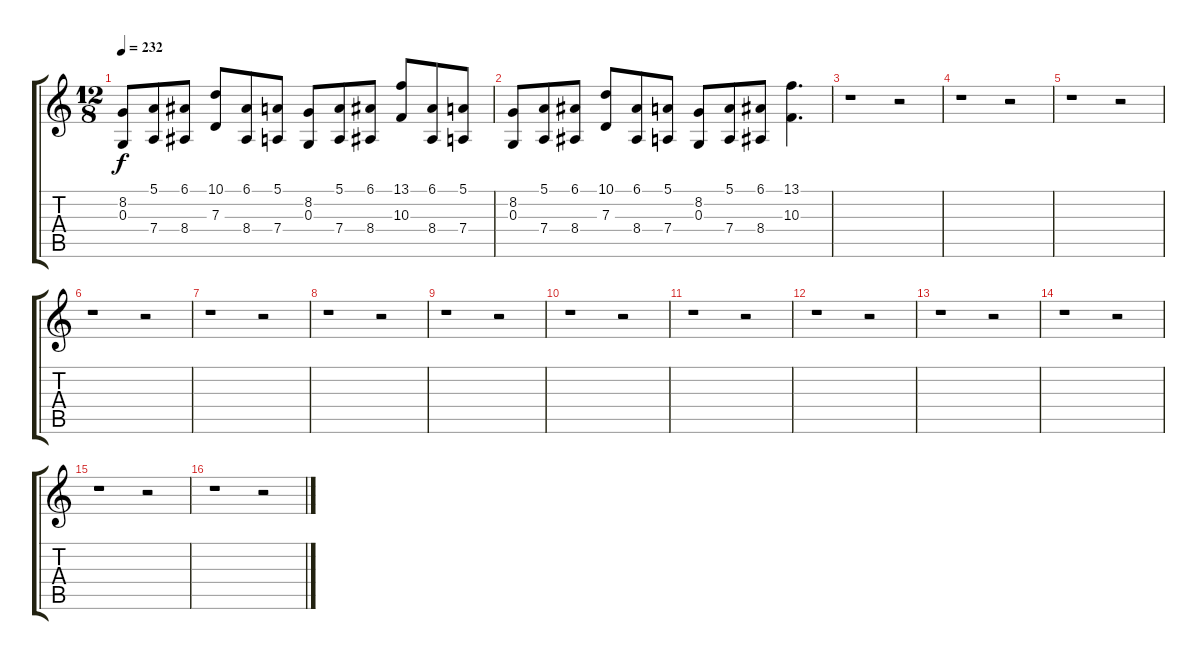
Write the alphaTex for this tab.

\track "" {instrument stringensemble1}
\staff {score tabs}
\tuning (E4 B3 G3 D3 A2 E2) {hide}
\ts (12 8)
\tempo 232
\clef g2
\ks c
(8.2 0.3).8{dy f} (5.1 7.4).8 (6.1 8.4).8 (10.1 7.3).8 (6.1 8.4).8 (5.1 7.4).8 (8.2 0.3).8 (5.1 7.4).8 (6.1 8.4).8 (13.1 10.3).8 (6.1 8.4).8 (5.1 7.4).8 |
(8.2 0.3).8 (5.1 7.4).8 (6.1 8.4).8 (10.1 7.3).8 (6.1 8.4).8 (5.1 7.4).8 (8.2 0.3).8 (5.1 7.4).8 (6.1 8.4).8 (13.1 10.3).4{d} |
r.1 r.2 |
r.1 r.2 |
r.1 r.2 |
r.1 r.2 |
r.1 r.2 |
r.1 r.2 |
r.1 r.2 |
r.1 r.2 |
r.1 r.2 |
r.1 r.2 |
r.1 r.2 |
r.1 r.2 |
r.1 r.2 |
r.1 r.2
